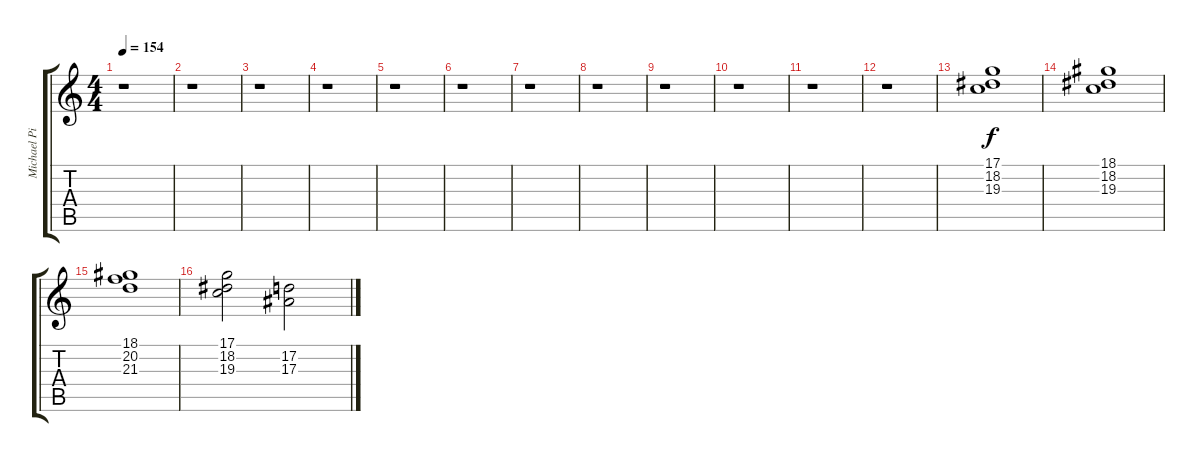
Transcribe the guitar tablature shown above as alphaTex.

\track ("Michael Pinnella" "Michael Pi") {instrument stringensemble1}
\staff {score tabs}
\tuning (D4 A3 F3 C3 G2 D2) {hide}
\ts (4 4)
\tempo 154
\clef g2
\ks c
r.1{dy f} |
r.1 |
r.1 |
r.1 |
r.1 |
r.1 |
r.1 |
r.1 |
r.1 |
r.1 |
r.1 |
r.1 |
(17.1 18.2 19.3).1{volume 15 balance 8} |
(18.1 18.2 19.3).1 |
(18.1 20.2 21.3).1 |
(17.1 18.2 19.3).2 (17.2 17.3).2
